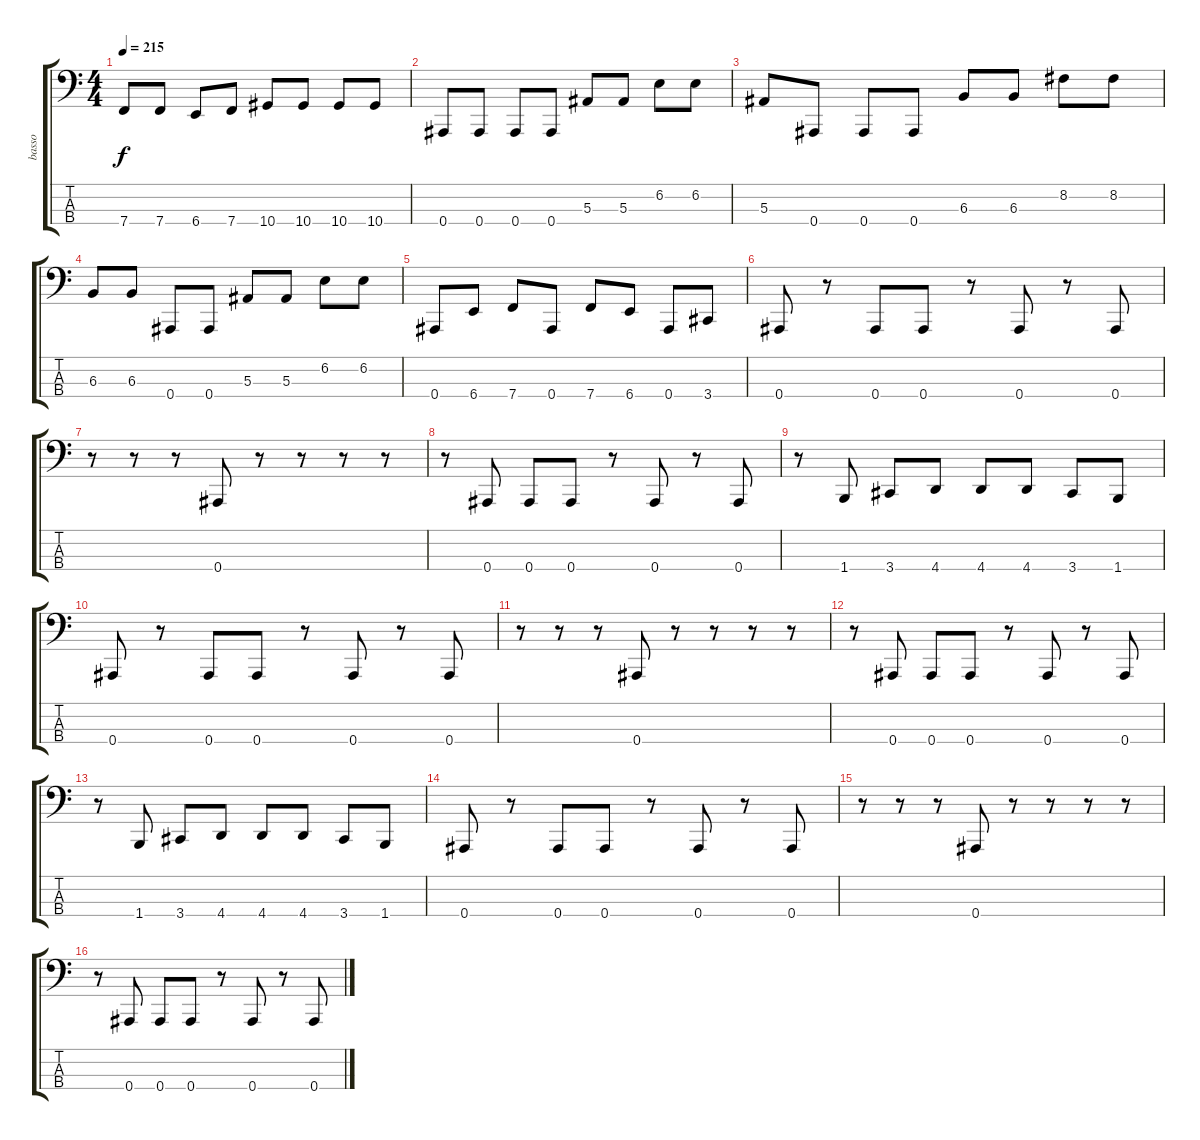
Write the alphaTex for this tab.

\track ("basso" "basso") {instrument electricbasspick}
\staff {score tabs}
\tuning (Eb2 Bb1 F1 Bb0) {hide}
\ts (4 4)
\tempo 215
\clef f4
\ks c
7.4.8{dy f} 7.4.8 6.4.8 7.4.8 10.4.8 10.4.8 10.4.8 10.4.8 |
0.4.8 0.4.8 0.4.8 0.4.8 5.3.8 5.3.8 6.2.8 6.2.8 |
5.3.8 0.4.8 0.4.8 0.4.8 6.3.8 6.3.8 8.2.8 8.2.8 |
6.3.8 6.3.8 0.4.8 0.4.8 5.3.8 5.3.8 6.2.8 6.2.8 |
0.4.8 6.4.8 7.4.8 0.4.8 7.4.8 6.4.8 0.4.8 3.4.8 |
0.4.8 r.8 0.4.8 0.4.8 r.8 0.4.8 r.8 0.4.8 |
r.8 r.8 r.8 0.4.8 r.8 r.8 r.8 r.8 |
r.8 0.4.8 0.4.8 0.4.8 r.8 0.4.8 r.8 0.4.8 |
r.8 1.4.8 3.4.8 4.4.8 4.4.8 4.4.8 3.4.8 1.4.8 |
0.4.8 r.8 0.4.8 0.4.8 r.8 0.4.8 r.8 0.4.8 |
r.8 r.8 r.8 0.4.8 r.8 r.8 r.8 r.8 |
r.8 0.4.8 0.4.8 0.4.8 r.8 0.4.8 r.8 0.4.8 |
r.8 1.4.8 3.4.8 4.4.8 4.4.8 4.4.8 3.4.8 1.4.8 |
0.4.8 r.8 0.4.8 0.4.8 r.8 0.4.8 r.8 0.4.8 |
r.8 r.8 r.8 0.4.8 r.8 r.8 r.8 r.8 |
r.8 0.4.8 0.4.8 0.4.8 r.8 0.4.8 r.8 0.4.8
